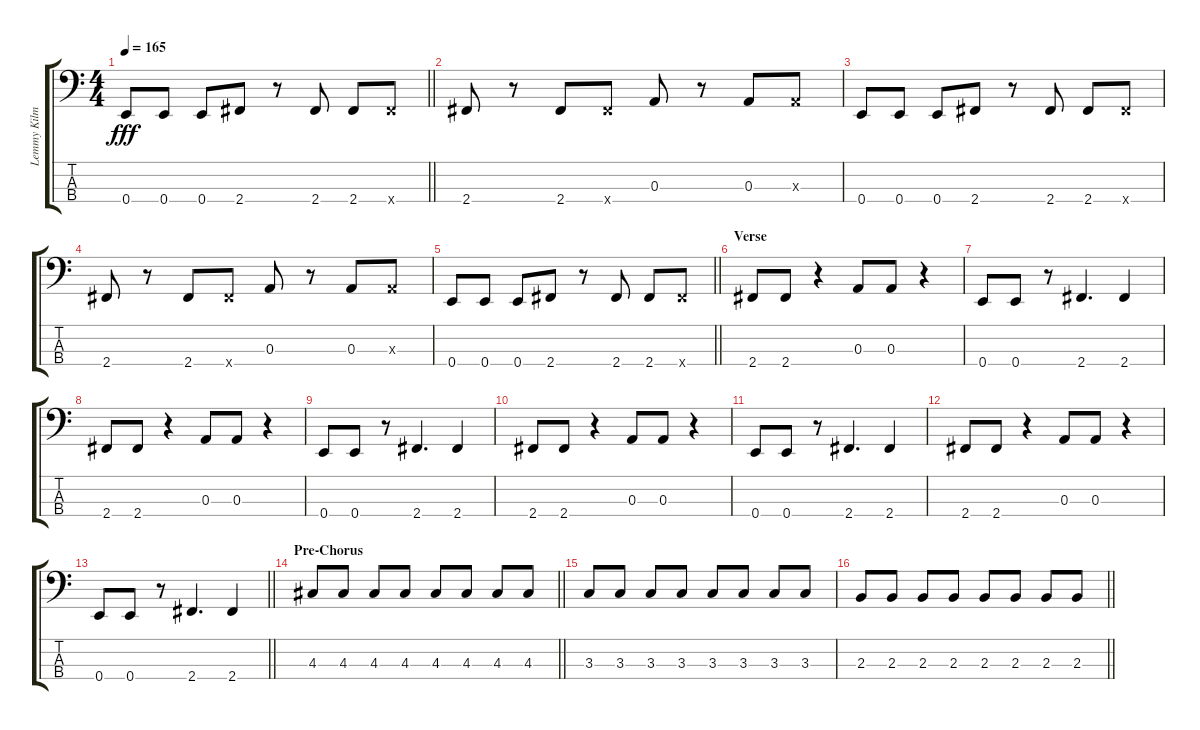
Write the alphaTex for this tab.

\track ("Lemmy Kilmister" "Lemmy Kilm") {instrument electricbassfinger}
\staff {score tabs}
\tuning (G2 D2 A1 E1) {hide}
\ts (4 4)
\tempo 165
\clef f4
\barLineRight lightlight
\ks c
0.4.8{dy fff} 0.4.8 0.4.8 2.4.8 r.8 2.4.8 2.4.8 2.4{x}.8 |
2.4.8 r.8 2.4.8 2.4{x}.8 0.3.8 r.8 0.3.8 0.3{x}.8 |
0.4.8 0.4.8 0.4.8 2.4.8 r.8 2.4.8 2.4.8 2.4{x}.8 |
2.4.8 r.8 2.4.8 2.4{x}.8 0.3.8 r.8 0.3.8 0.3{x}.8 |
\barLineRight lightlight
0.4.8 0.4.8 0.4.8 2.4.8 r.8 2.4.8 2.4.8 2.4{x}.8 |
\section ("" "Verse")
2.4.8 2.4.8 r.4 0.3.8 0.3.8 r.4 |
0.4.8 0.4.8 r.8 2.4.4{d} 2.4.4 |
2.4.8 2.4.8 r.4 0.3.8 0.3.8 r.4 |
0.4.8 0.4.8 r.8 2.4.4{d} 2.4.4 |
2.4.8 2.4.8 r.4 0.3.8 0.3.8 r.4 |
0.4.8 0.4.8 r.8 2.4.4{d} 2.4.4 |
2.4.8 2.4.8 r.4 0.3.8 0.3.8 r.4 |
\barLineRight lightlight
0.4.8 0.4.8 r.8 2.4.4{d} 2.4.4 |
\section ("" "Pre-Chorus")
\barLineRight lightlight
4.3.8 4.3.8 4.3.8 4.3.8 4.3.8 4.3.8 4.3.8 4.3.8 |
3.3.8 3.3.8 3.3.8 3.3.8 3.3.8 3.3.8 3.3.8 3.3.8 |
\barLineRight lightlight
2.3.8 2.3.8 2.3.8 2.3.8 2.3.8 2.3.8 2.3.8 2.3.8
